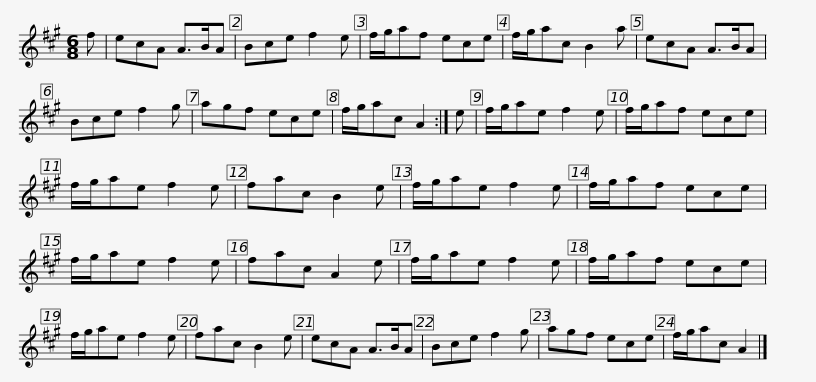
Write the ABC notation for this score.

X:1
L:1/8
M:6/8
I:linebreak $
K:A
V:1 treble
V:1
 f | ecA A>BA | Bce f2 e | f/g/af ece | f/g/ac B2 a | %5
 ecA A>BA | Bce f2 g | agf ece |$ f/g/ac A2 :| e | %10
 f/g/ae f2 e | f/g/af ece | f/g/ae f2 e | fac B2 e | f/g/ae f2 e |$ %15
 f/g/af ece | f/g/ae f2 e | fac A2 e | f/g/ae f2 e | f/g/af ece | %20
 f/g/ae f2 e | fac B2 e |$ ecA A>BA | Bce f2 g | agf ece | %25
 f/g/ac A2 |] %26
